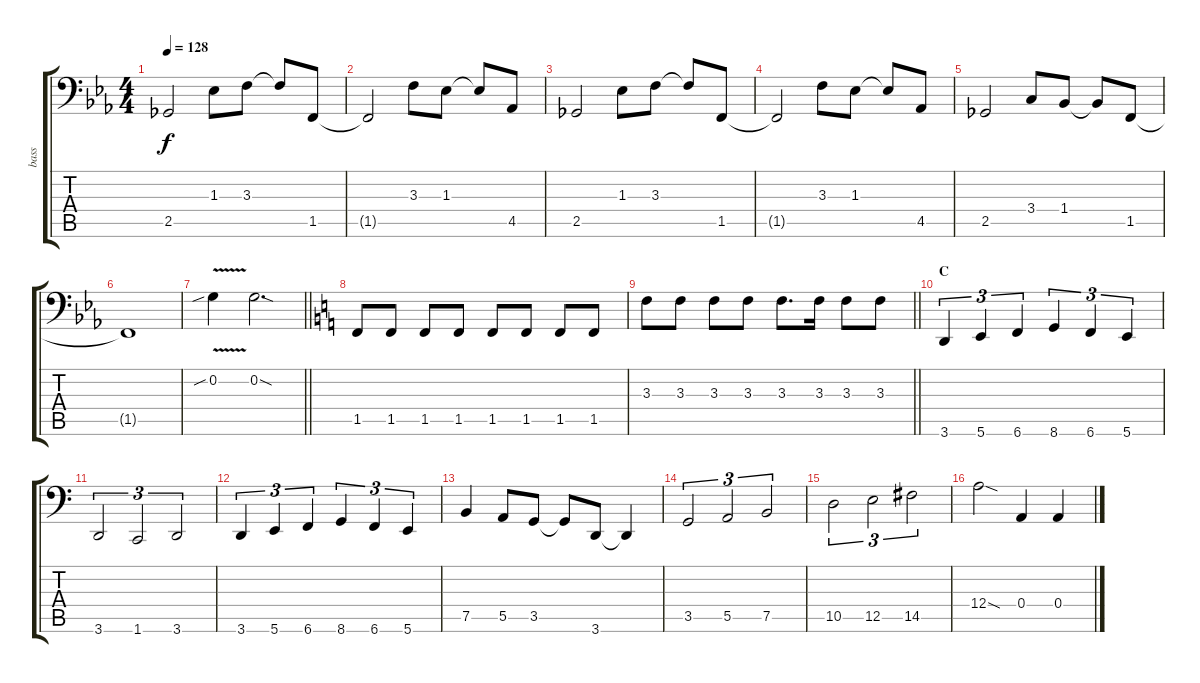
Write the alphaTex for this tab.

\track ("bass" "bass") {instrument electricbassfinger}
\staff {score tabs}
\tuning (C3 G2 D2 A1 E1 B0) {hide}
\ts (4 4)
\tempo 128
\clef f4
\ks eb
2.5.2{dy f} 1.3.8 3.3.8 3.3{t}.8 1.5.8 |
1.5{t}.2 3.3.8 1.3.8 1.3{t}.8 4.5.8 |
2.5.2 1.3.8 3.3.8 3.3{t}.8 1.5.8 |
1.5{t}.2 3.3.8 1.3.8 1.3{t}.8 4.5.8 |
2.5.2 3.4.8 1.4.8 1.4{t}.8 1.5.8 |
1.5{t}.1 |
\barLineRight lightlight
0.2{v sib}.4 0.2{sod}.2{d} |
\section ("" "")
\ks c
1.5.8 1.5.8 1.5.8 1.5.8 1.5.8 1.5.8 1.5.8 1.5.8 |
\barLineRight lightlight
3.3.8 3.3.8 3.3.8 3.3.8 3.3.8{d} 3.3.16 3.3.8 3.3.8 |
\section ("" "C")
3.6.4{tu (3 2)} 5.6.4{tu (3 2)} 6.6.4{tu (3 2)} 8.6.4{tu (3 2)} 6.6.4{tu (3 2)} 5.6.4{tu (3 2)} |
3.6.2{tu (3 2)} 1.6.2{tu (3 2)} 3.6.2{tu (3 2)} |
3.6.4{tu (3 2)} 5.6.4{tu (3 2)} 6.6.4{tu (3 2)} 8.6.4{tu (3 2)} 6.6.4{tu (3 2)} 5.6.4{tu (3 2)} |
7.5.4 5.5.8 3.5.8 3.5{t}.8 3.6.8 3.6{t}.4 |
3.5.2{tu (3 2)} 5.5.2{tu (3 2)} 7.5.2{tu (3 2)} |
10.5.2{tu (3 2)} 12.5.2{tu (3 2)} 14.5.2{tu (3 2)} |
12.4{sod}.2 0.4.4 0.4.4
